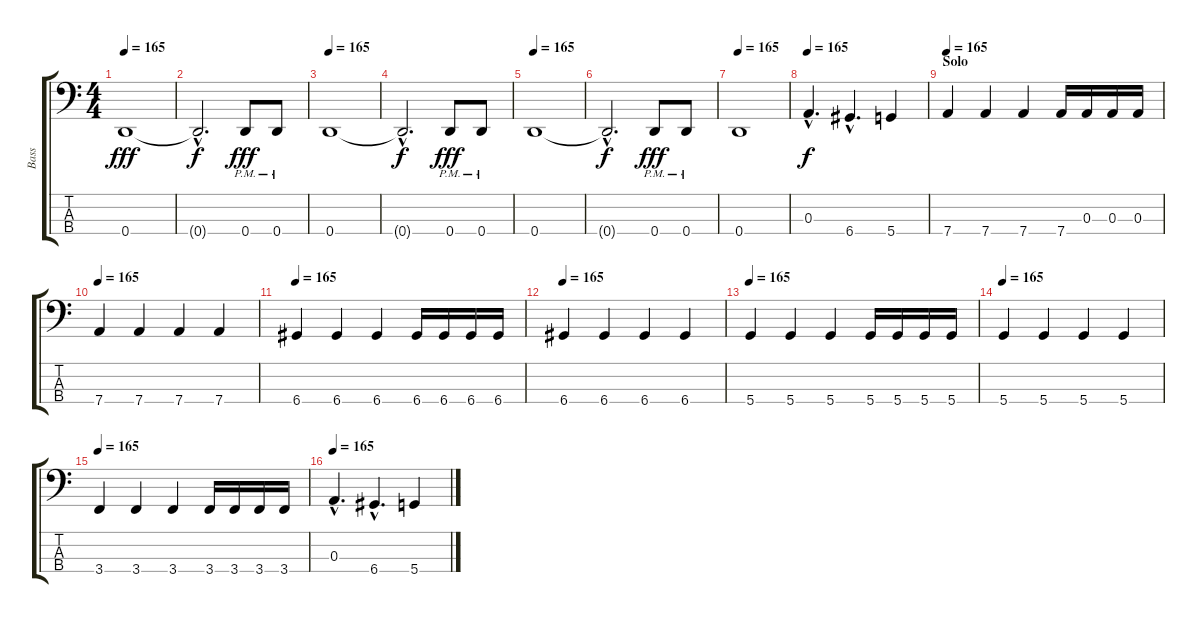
\track ("Bass" "Bass") {instrument electricbasspick}
\staff {score tabs}
\tuning (G2 D2 A1 D1) {hide}
\ts (4 4)
\tempo 165
\clef f4
\ks c
0.4.1{dy fff} |
0.4{hac t}.2{d dy f} 0.4{pm}.8{dy fff} 0.4{pm}.8 |
\tempo 165
0.4.1 |
0.4{hac t}.2{d dy f} 0.4{pm}.8{dy fff} 0.4{pm}.8 |
\tempo 165
0.4.1 |
0.4{hac t}.2{d dy f} 0.4{pm}.8{dy fff} 0.4{pm}.8 |
\tempo 165
0.4.1 |
\tempo 165
0.3{hac}.4{d dy f} 6.4{hac}.4{d} 5.4.4 |
\section ("" "Solo")
\tempo 165
7.4.4 7.4.4 7.4.4 7.4.16 0.3.16 0.3.16 0.3.16 |
\tempo 165
7.4.4 7.4.4 7.4.4 7.4.4 |
\tempo 165
6.4.4 6.4.4 6.4.4 6.4.16 6.4.16 6.4.16 6.4.16 |
\tempo 165
6.4.4 6.4.4 6.4.4 6.4.4 |
\tempo 165
5.4.4 5.4.4 5.4.4 5.4.16 5.4.16 5.4.16 5.4.16 |
\tempo 165
5.4.4 5.4.4 5.4.4 5.4.4 |
\tempo 165
3.4.4 3.4.4 3.4.4 3.4.16 3.4.16 3.4.16 3.4.16 |
\tempo 165
0.3{hac}.4{d} 6.4{hac}.4{d} 5.4.4
